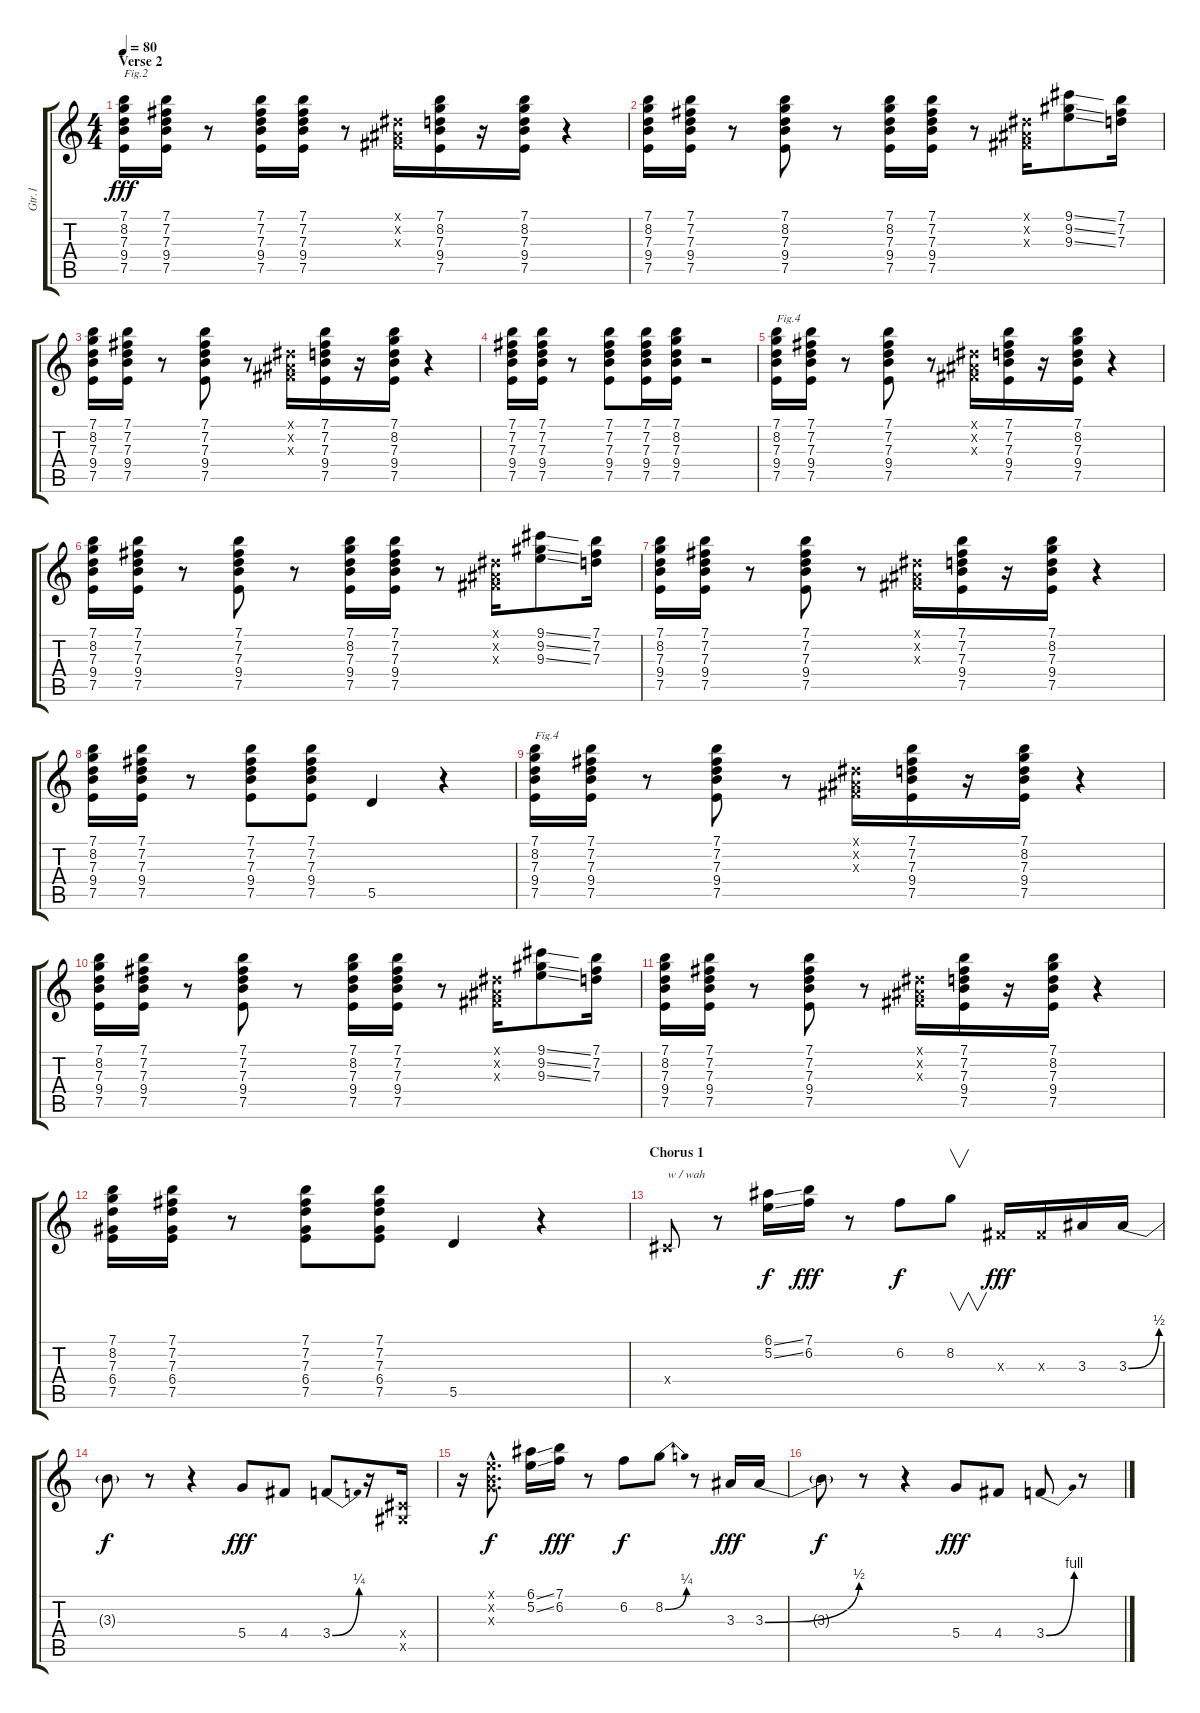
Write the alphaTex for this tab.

\track ("Gtr.1" "Gtr.1") {instrument overdrivenguitar}
\staff {score tabs}
\tuning (E4 B3 G3 D3 A2 E2) {hide}
\ts (4 4)
\section ("" "Verse 2")
\tempo 80
\clef g2
\ks c
(7.1 8.2 7.3 9.4 7.5).16{txt "Fig.2" dy fff} (7.1 7.2 7.3 9.4 7.5).16 r.8 (7.1 7.2 7.3 9.4 7.5).16 (7.1 7.2 7.3 9.4 7.5).16 r.8 (-1.1{x} -1.2{x} -1.3{x}).16 (7.1 8.2 7.3 9.4 7.5).16 r.16 (7.1 8.2 7.3 9.4 7.5).16 r.4 |
(7.1 8.2 7.3 9.4 7.5).16 (7.1 7.2 7.3 9.4 7.5).16 r.8 (7.1 8.2 7.3 9.4 7.5).8 r.8 (7.1 8.2 7.3 9.4 7.5).16 (7.1 7.2 7.3 9.4 7.5).16 r.8 (-1.1{x} -1.2{x} -1.3{x}).16 (9.1{ss} 9.2{ss} 9.3{ss}).8 (7.1 7.2 7.3).16 |
(7.1 8.2 7.3 9.4 7.5).16 (7.1 7.2 7.3 9.4 7.5).16 r.8 (7.1 7.2 7.3 9.4 7.5).8 r.8 (-1.1{x} -1.2{x} -1.3{x}).16 (7.1 7.2 7.3 9.4 7.5).16 r.16 (7.1 8.2 7.3 9.4 7.5).16 r.4 |
(7.1 7.2 7.3 9.4 7.5).16 (7.1 7.2 7.3 9.4 7.5).16 r.8 (7.1 7.2 7.3 9.4 7.5).8 (7.1 7.2 7.3 9.4 7.5).16 (7.1 8.2 7.3 9.4 7.5).16 r.2 |
(7.1 8.2 7.3 9.4 7.5).16{txt "Fig.4"} (7.1 7.2 7.3 9.4 7.5).16 r.8 (7.1 7.2 7.3 9.4 7.5).8 r.8 (-1.1{x} -1.2{x} -1.3{x}).16 (7.1 7.2 7.3 9.4 7.5).16 r.16 (7.1 8.2 7.3 9.4 7.5).16 r.4 |
(7.1 8.2 7.3 9.4 7.5).16 (7.1 7.2 7.3 9.4 7.5).16 r.8 (7.1 7.2 7.3 9.4 7.5).8 r.8 (7.1 8.2 7.3 9.4 7.5).16 (7.1 7.2 7.3 9.4 7.5).16 r.8 (-1.1{x} -1.2{x} -1.3{x}).16 (9.1{ss} 9.2{ss} 9.3{ss}).8 (7.1 7.2 7.3).16 |
(7.1 8.2 7.3 9.4 7.5).16 (7.1 7.2 7.3 9.4 7.5).16 r.8 (7.1 7.2 7.3 9.4 7.5).8 r.8 (-1.1{x} -1.2{x} -1.3{x}).16 (7.1 7.2 7.3 9.4 7.5).16 r.16 (7.1 8.2 7.3 9.4 7.5).16 r.4 |
(7.1 8.2 7.3 9.4 7.5).16 (7.1 7.2 7.3 9.4 7.5).16 r.8 (7.1 7.2 7.3 9.4 7.5).8 (7.1 7.2 7.3 9.4 7.5).8 5.5.4 r.4 |
(7.1 8.2 7.3 9.4 7.5).16{txt "Fig.4"} (7.1 7.2 7.3 9.4 7.5).16 r.8 (7.1 7.2 7.3 9.4 7.5).8 r.8 (-1.1{x} -1.2{x} -1.3{x}).16 (7.1 7.2 7.3 9.4 7.5).16 r.16 (7.1 8.2 7.3 9.4 7.5).16 r.4 |
(7.1 8.2 7.3 9.4 7.5).16 (7.1 7.2 7.3 9.4 7.5).16 r.8 (7.1 7.2 7.3 9.4 7.5).8 r.8 (7.1 8.2 7.3 9.4 7.5).16 (7.1 7.2 7.3 9.4 7.5).16 r.8 (-1.1{x} -1.2{x} -1.3{x}).16 (9.1{ss} 9.2{ss} 9.3{ss}).8 (7.1 7.2 7.3).16 |
(7.1 8.2 7.3 9.4 7.5).16 (7.1 7.2 7.3 9.4 7.5).16 r.8 (7.1 7.2 7.3 9.4 7.5).8 r.8 (-1.1{x} -1.2{x} -1.3{x}).16 (7.1 7.2 7.3 9.4 7.5).16 r.16 (7.1 8.2 7.3 9.4 7.5).16 r.4 |
(7.1 8.2 7.3 6.4 7.5).16 (7.1 7.2 7.3 6.4 7.5).16 r.8 (7.1 7.2 7.3 6.4 7.5).8 (7.1 7.2 7.3 6.4 7.5).8 5.5.4 r.4 |
\section ("" "Chorus 1")
-1.4{x}.8{txt "w / wah"} r.8 (6.1{ss} 5.2{ss}).16{dy f} (7.1 6.2).16{dy fff} r.8 6.2.8{dy f} 8.2.8{v} -1.3{x}.16{dy fff} -1.3{x}.16 3.3.16 3.3{be (bend 0 0 60 2)}.16 |
3.3{t}.8{dy f} r.8 r.4 5.4.8{dy fff} 4.4.8 3.4{be (bend 0 0 60 1)}.8 r.16 (-1.4{x} -1.5{x}).16 |
r.16 (0.1{hac x} 0.2{hac x} 0.3{hac x}).8{d dy f} (6.1{ss} 5.2{ss}).16 (7.1 6.2).16{dy fff} r.8 6.2.8{dy f} 8.2{be (bend 0 0 60 1)}.8 r.8 3.3.16{dy fff} 3.3{be (bend 0 0 60 2)}.16 |
3.3{t}.8{dy f} r.8 r.4 5.4.8{dy fff} 4.4.8 3.4{be (bend 0 0 60 4)}.8 r.8
